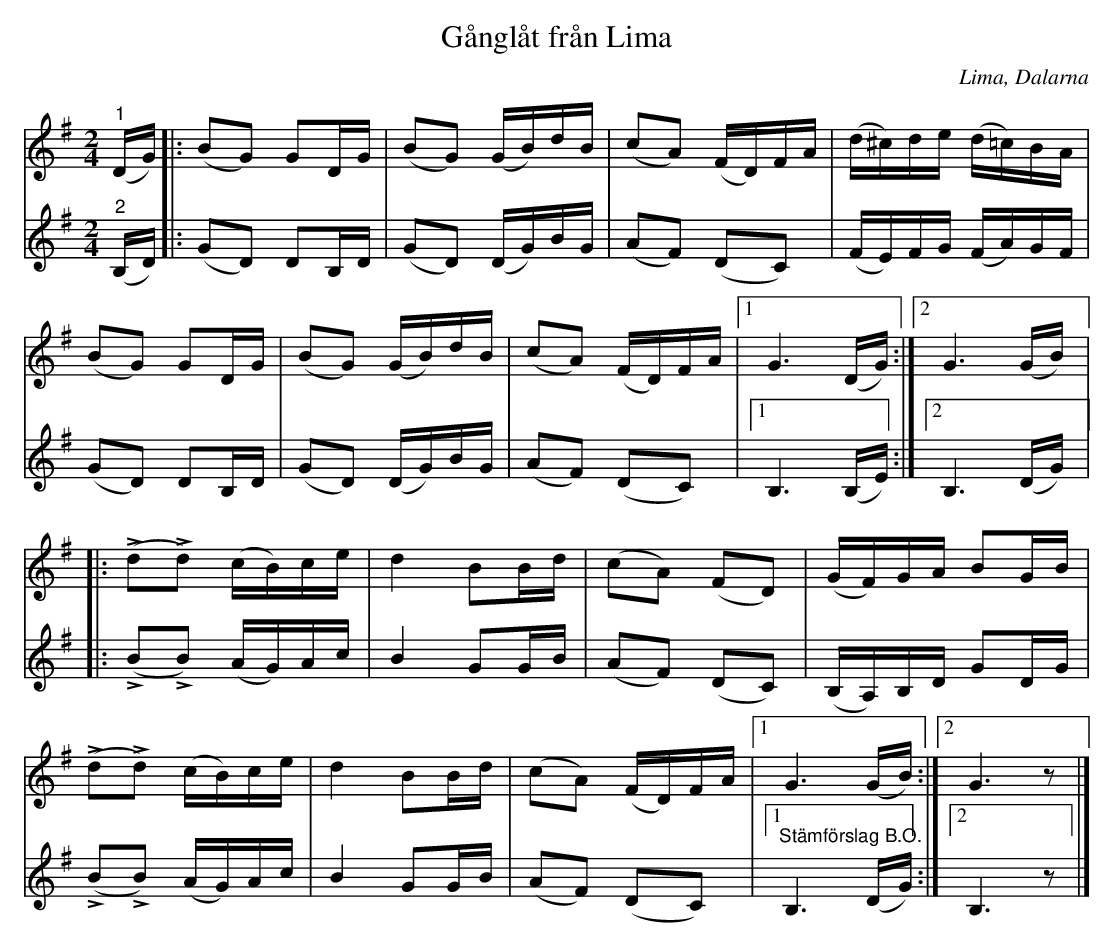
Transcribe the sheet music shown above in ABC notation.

X:1
T:Gånglåt från Lima
O:Lima, Dalarna
L:1/16
M:2/4
K:G
V:1
"^1" (DG) |: (B2G2) G2DG | (B2G2) (GB)dB | (c2A2) (FD)FA | (d^c)de (d=c)BA |
(B2G2) G2DG | (B2G2) (GB)dB | (c2A2) (FD)FA |1 G6 (DG) :|2 G6 (GB) |:
(!>!d2!>!d2) (cB)ce | d4 B2Bd | (c2A2) (F2D2) | (GF)GA B2GB |
(!>!d2!>!d2) (cB)ce | d4 B2Bd | (c2A2) (FD)FA |1 G6 (GB) :|2 G6 z2 |]
V:2
"^2" (B,D) |: (G2D2) D2B,D | (G2D2) (DG)BG | (A2F2) (D2C2) | (FE)FG (FA)GF |
(G2D2) D2B,D | (G2D2) (DG)BG | (A2F2) (D2C2) |1 B,6 (B,E) :|2 B,6 (DG) |:
(!>!B2!>!B2) (AG)Ac | B4 G2GB | (A2F2) (D2C2) | (B,A,)B,D G2DG |
(!>!B2!>!B2) (AG)Ac | B4 G2GB | (A2F2) (D2C2) |1 "^Stämförslag B.O." B,6 (DG) :|2 B,6 z2 |]
